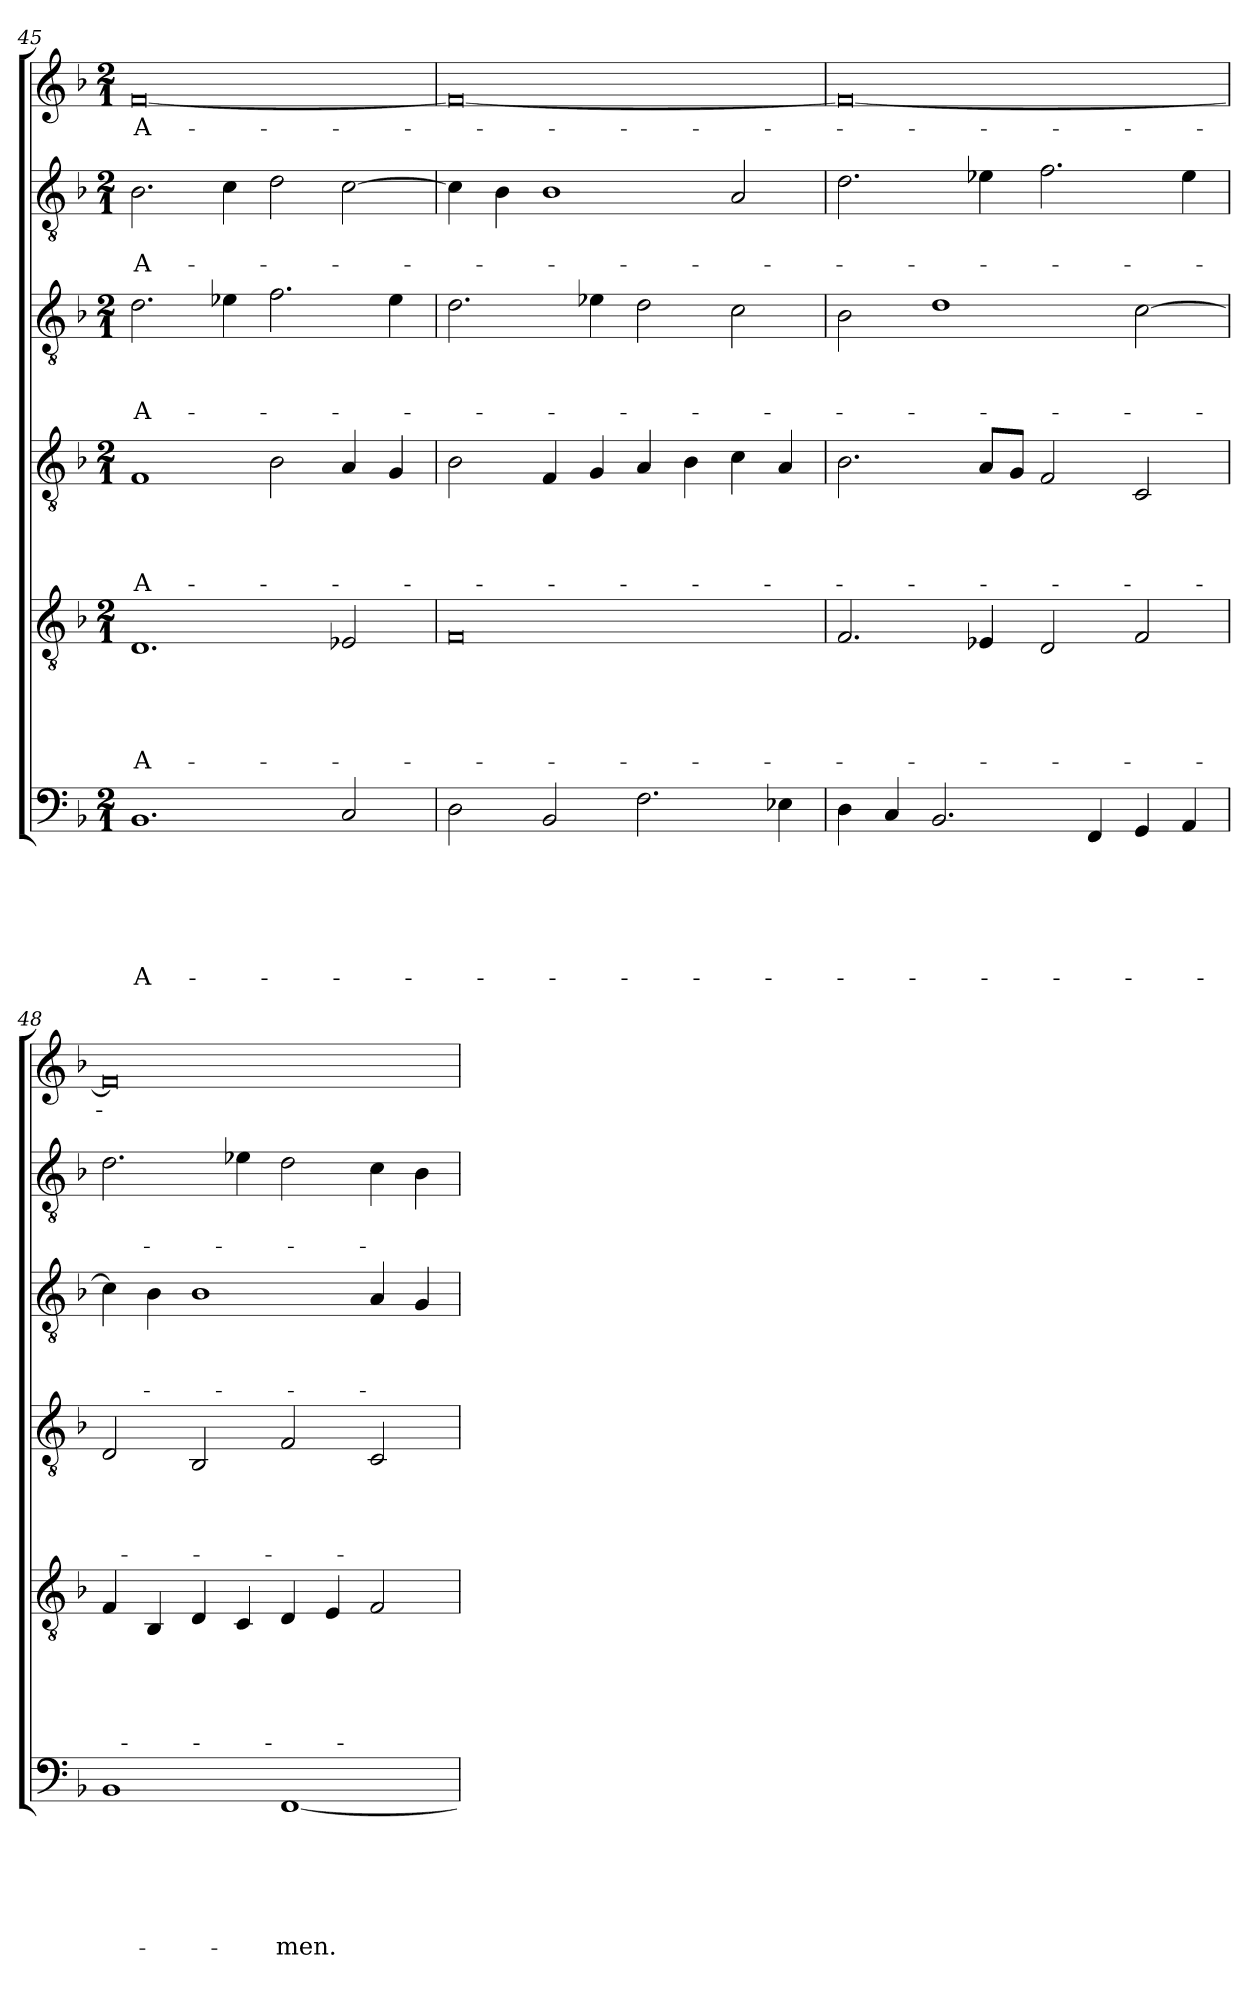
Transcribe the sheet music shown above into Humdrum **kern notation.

**kern	**text	**text	**text	**text	**text	**text	**kern	**text	**text	**text	**text	**text	**kern	**text	**text	**text	**text	**kern	**text	**text	**text	**kern	**text	**text	**kern	**text
*part6	*part6	*part6	*part6	*part6	*part6	*part6	*part5	*part5	*part5	*part5	*part5	*part5	*part4	*part4	*part4	*part4	*part4	*part3	*part3	*part3	*part3	*part2	*part2	*part2	*part1	*part1
*staff6	*staff6	*staff6	*staff6	*staff6	*staff6	*staff6	*staff5	*staff5	*staff5	*staff5	*staff5	*staff5	*staff4	*staff4	*staff4	*staff4	*staff4	*staff3	*staff3	*staff3	*staff3	*staff2	*staff2	*staff2	*staff1	*staff1
*clefF4	*	*	*	*	*	*	*clefGv2	*	*	*	*	*	*clefGv2	*	*	*	*	*clefGv2	*	*	*	*clefGv2	*	*	*clefG2	*
*k[b-]	*	*	*	*	*	*	*k[b-]	*	*	*	*	*	*k[b-]	*	*	*	*	*k[b-]	*	*	*	*k[b-]	*	*	*k[b-]	*
*F:	*	*	*	*	*	*	*F:	*	*	*	*	*	*F:	*	*	*	*	*F:	*	*	*	*F:	*	*	*F:	*
*M2/1	*	*	*	*	*	*	*M2/1	*	*	*	*	*	*M2/1	*	*	*	*	*M2/1	*	*	*	*M2/1	*	*	*M2/1	*
=45	=45	=45	=45	=45	=45	=45	=45	=45	=45	=45	=45	=45	=45	=45	=45	=45	=45	=45	=45	=45	=45	=45	=45	=45	=45	=45
!	!	!	!	!	!	!LO:LY:b	!	!	!	!	!	!LO:LY:b	!	!	!	!	!LO:LY:b	!	!	!	!LO:LY:b	!	!	!LO:LY:b	!	!LO:LY:b
1.BB-	.	.	.	.	.	A-	1.D	.	.	.	.	A-	1F	.	.	.	A-	2.d\	.	.	A-	2.B-\	.	A-	[0f	A-
.	.	.	.	.	.	.	.	.	.	.	.	.	.	.	.	.	.	4e-X\	.	.	.	4c\	.	.	.	.
.	.	.	.	.	.	.	.	.	.	.	.	.	2B-\	.	.	.	.	2.f\	.	.	.	2d\	.	.	.	.
2C/	.	.	.	.	.	.	2E-X/	.	.	.	.	.	4A/	.	.	.	.	.	.	.	.	[2c\	.	.	.	.
.	.	.	.	.	.	.	.	.	.	.	.	.	4G/	.	.	.	.	4e-\	.	.	.	.	.	.	.	.
=46	=46	=46	=46	=46	=46	=46	=46	=46	=46	=46	=46	=46	=46	=46	=46	=46	=46	=46	=46	=46	=46	=46	=46	=46	=46	=46
2D\	.	.	.	.	.	.	0F	.	.	.	.	.	2B-\	.	.	.	.	2.d\	.	.	.	4c\]	.	.	0f_	.
.	.	.	.	.	.	.	.	.	.	.	.	.	.	.	.	.	.	.	.	.	.	4B-\	.	.	.	.
2BB-/	.	.	.	.	.	.	.	.	.	.	.	.	4F/	.	.	.	.	.	.	.	.	1B-	.	.	.	.
.	.	.	.	.	.	.	.	.	.	.	.	.	4G/	.	.	.	.	4e-X\	.	.	.	.	.	.	.	.
2.F\	.	.	.	.	.	.	.	.	.	.	.	.	4A/	.	.	.	.	2d\	.	.	.	.	.	.	.	.
.	.	.	.	.	.	.	.	.	.	.	.	.	4B-\	.	.	.	.	.	.	.	.	.	.	.	.	.
.	.	.	.	.	.	.	.	.	.	.	.	.	4c\	.	.	.	.	2c\	.	.	.	2A/	.	.	.	.
4E-X\	.	.	.	.	.	.	.	.	.	.	.	.	4A/	.	.	.	.	.	.	.	.	.	.	.	.	.
=47	=47	=47	=47	=47	=47	=47	=47	=47	=47	=47	=47	=47	=47	=47	=47	=47	=47	=47	=47	=47	=47	=47	=47	=47	=47	=47
4D\	.	.	.	.	.	.	2.F/	.	.	.	.	.	2.B-\	.	.	.	.	2B-\	.	.	.	2.d\	.	.	0f_	.
4C/	.	.	.	.	.	.	.	.	.	.	.	.	.	.	.	.	.	.	.	.	.	.	.	.	.	.
2.BB-/	.	.	.	.	.	.	.	.	.	.	.	.	.	.	.	.	.	1d	.	.	.	.	.	.	.	.
.	.	.	.	.	.	.	4E-X/	.	.	.	.	.	8A/L	.	.	.	.	.	.	.	.	4e-X\	.	.	.	.
.	.	.	.	.	.	.	.	.	.	.	.	.	8G/J	.	.	.	.	.	.	.	.	.	.	.	.	.
.	.	.	.	.	.	.	2D/	.	.	.	.	.	2F/	.	.	.	.	.	.	.	.	2.f\	.	.	.	.
4FF/	.	.	.	.	.	.	.	.	.	.	.	.	.	.	.	.	.	.	.	.	.	.	.	.	.	.
4GG/	.	.	.	.	.	.	2F/	.	.	.	.	.	2C/	.	.	.	.	[2c\	.	.	.	.	.	.	.	.
4AA/	.	.	.	.	.	.	.	.	.	.	.	.	.	.	.	.	.	.	.	.	.	4e-\	.	.	.	.
=48	=48	=48	=48	=48	=48	=48	=48	=48	=48	=48	=48	=48	=48	=48	=48	=48	=48	=48	=48	=48	=48	=48	=48	=48	=48	=48
1BB-	.	.	.	.	.	.	4F/	.	.	.	.	.	2D/	.	.	.	.	4c\]	.	.	.	2.d\	.	.	0f]	.
.	.	.	.	.	.	.	4BB-/	.	.	.	.	.	.	.	.	.	.	4B-\	.	.	.	.	.	.	.	.
.	.	.	.	.	.	.	4D/	.	.	.	.	.	2BB-/	.	.	.	.	1B-	.	.	.	.	.	.	.	.
.	.	.	.	.	.	.	4C/	.	.	.	.	.	.	.	.	.	.	.	.	.	.	4e-X\	.	.	.	.
!	!	!	!	!	!	!LO:LY:b	!	!	!	!	!	!	!	!	!	!	!	!	!	!	!	!	!	!	!	!
[1FF	.	.	.	.	.	-men.	4D/	.	.	.	.	.	2F/	.	.	.	.	.	.	.	.	2d\	.	.	.	.
.	.	.	.	.	.	.	4E/	.	.	.	.	.	.	.	.	.	.	.	.	.	.	.	.	.	.	.
.	.	.	.	.	.	.	2F/	.	.	.	.	.	2C/	.	.	.	.	4A/	.	.	.	4c\	.	.	.	.
.	.	.	.	.	.	.	.	.	.	.	.	.	.	.	.	.	.	4G/	.	.	.	4B-\	.	.	.	.
=	=	=	=	=	=	=	=	=	=	=	=	=	=	=	=	=	=	=	=	=	=	=	=	=	=	=
*-	*-	*-	*-	*-	*-	*-	*-	*-	*-	*-	*-	*-	*-	*-	*-	*-	*-	*-	*-	*-	*-	*-	*-	*-	*-	*-
